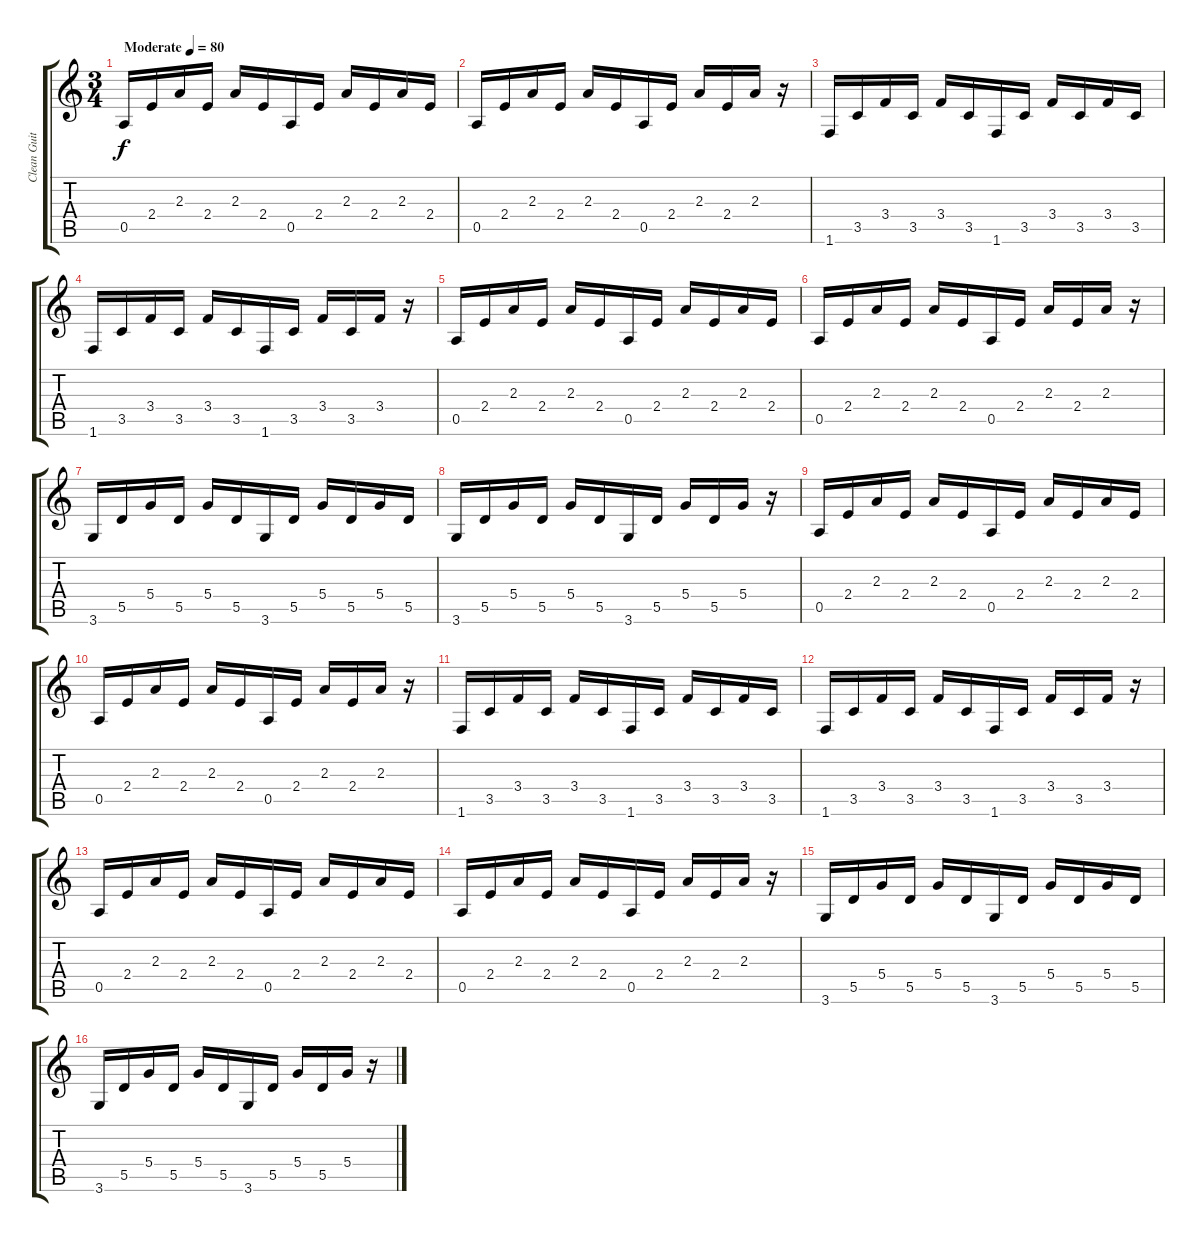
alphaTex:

\track ("Clean Guitar" "Clean Guit") {instrument electricguitarclean}
\staff {score tabs}
\tuning (E4 B3 G3 D3 A2 E2) {hide}
\ts (3 4)
\tempo (80 "Moderate")
\clef g2
\ks c
0.5.16{dy f instrument electricguitarclean} 2.4.16 2.3.16 2.4.16 2.3.16 2.4.16 0.5.16 2.4.16 2.3.16 2.4.16 2.3.16 2.4.16 |
0.5.16 2.4.16 2.3.16 2.4.16 2.3.16 2.4.16 0.5.16 2.4.16 2.3.16 2.4.16 2.3.16 r.16 |
1.6.16 3.5.16 3.4.16 3.5.16 3.4.16 3.5.16 1.6.16 3.5.16 3.4.16 3.5.16 3.4.16 3.5.16 |
1.6.16 3.5.16 3.4.16 3.5.16 3.4.16 3.5.16 1.6.16 3.5.16 3.4.16 3.5.16 3.4.16 r.16 |
0.5.16 2.4.16 2.3.16 2.4.16 2.3.16 2.4.16 0.5.16 2.4.16 2.3.16 2.4.16 2.3.16 2.4.16 |
0.5.16 2.4.16 2.3.16 2.4.16 2.3.16 2.4.16 0.5.16 2.4.16 2.3.16 2.4.16 2.3.16 r.16 |
3.6.16 5.5.16 5.4.16 5.5.16 5.4.16 5.5.16 3.6.16 5.5.16 5.4.16 5.5.16 5.4.16 5.5.16 |
3.6.16 5.5.16 5.4.16 5.5.16 5.4.16 5.5.16 3.6.16 5.5.16 5.4.16 5.5.16 5.4.16 r.16 |
0.5.16 2.4.16 2.3.16 2.4.16 2.3.16 2.4.16 0.5.16 2.4.16 2.3.16 2.4.16 2.3.16 2.4.16 |
0.5.16 2.4.16 2.3.16 2.4.16 2.3.16 2.4.16 0.5.16 2.4.16 2.3.16 2.4.16 2.3.16 r.16 |
1.6.16 3.5.16 3.4.16 3.5.16 3.4.16 3.5.16 1.6.16 3.5.16 3.4.16 3.5.16 3.4.16 3.5.16 |
1.6.16 3.5.16 3.4.16 3.5.16 3.4.16 3.5.16 1.6.16 3.5.16 3.4.16 3.5.16 3.4.16 r.16 |
0.5.16 2.4.16 2.3.16 2.4.16 2.3.16 2.4.16 0.5.16 2.4.16 2.3.16 2.4.16 2.3.16 2.4.16 |
0.5.16 2.4.16 2.3.16 2.4.16 2.3.16 2.4.16 0.5.16 2.4.16 2.3.16 2.4.16 2.3.16 r.16 |
3.6.16 5.5.16 5.4.16 5.5.16 5.4.16 5.5.16 3.6.16 5.5.16 5.4.16 5.5.16 5.4.16 5.5.16 |
3.6.16 5.5.16 5.4.16 5.5.16 5.4.16 5.5.16 3.6.16 5.5.16 5.4.16 5.5.16 5.4.16 r.16
